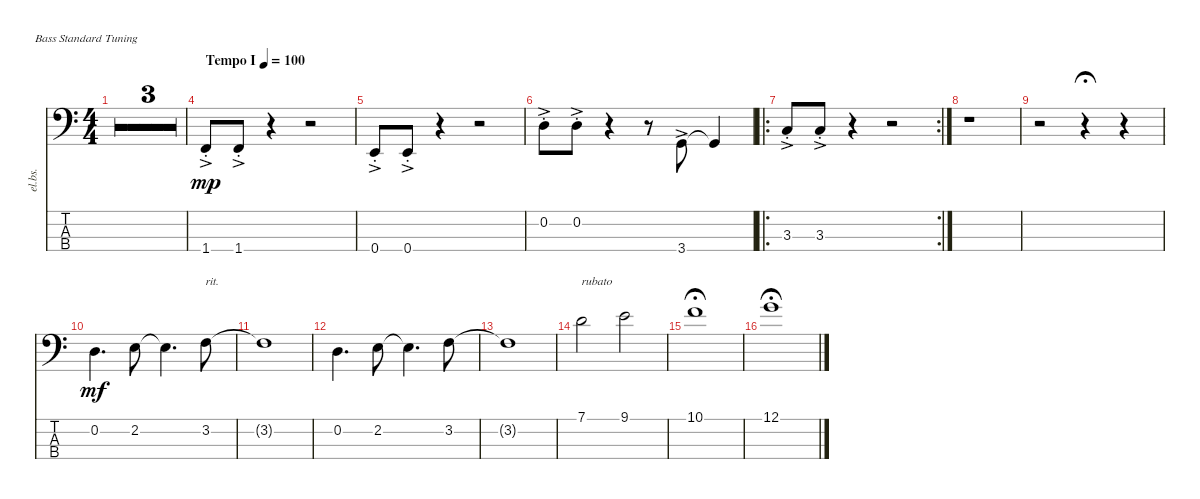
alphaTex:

\defaultSystemsLayout 4
\bracketExtendMode nobrackets
\track ("Electric Bass" "el.bs.") {defaultSystemsLayout 6 multiBarRest instrument electricbassfinger}
\staff {score tabs}
\tuning (G2 D2 A1 E1)
\ts (4 4)
\tempo 76
\clef f4
\ks c
r.1{dy mp beam Down} |
r.1{beam Down} |
r.1{beam Down} |
\tempo (100 "Tempo I")
1.4{ac st}.8{beam Up} 1.4{ac st}.8{beam Up} r.4{beam Down} r.2{beam Down} |
0.4{ac st}.8{beam Up} 0.4{ac st}.8{beam Up} r.4{beam Down} r.2{beam Down} |
0.2{ac st}.8{beam Down} 0.2{ac st}.8{beam Down} r.4{beam Down} r.8{beam Down} 3.4{ac}.8{beam Up} 3.4{t}.4{beam Up} |
\ro
\rc 2
3.3{ac st}.8{beam Up} 3.3{ac st}.8{beam Up} r.4{beam Down} r.2{beam Down} |
r.1{beam Down} |
r.2{beam Down} r.4{fermata (medium 0.5) beam Down} r.4{beam Down} |
0.2.4{d dy mf beam Down} 2.2.8{beam Down} 2.2{t}.4{d beam Down} 3.2.8{txt "rit." beam Down} |
3.2{t}.1{beam Down} |
0.2.4{d beam Down} 2.2.8{beam Down} 2.2{t}.4{d beam Down} 3.2.8{beam Down} |
3.2{t}.1{beam Down} |
7.1.2{txt "rubato" beam Down} 9.1.2{beam Down} |
10.1.1{fermata (medium 0.5) beam Down} |
12.1.1{fermata (medium 0.5) beam Down}
